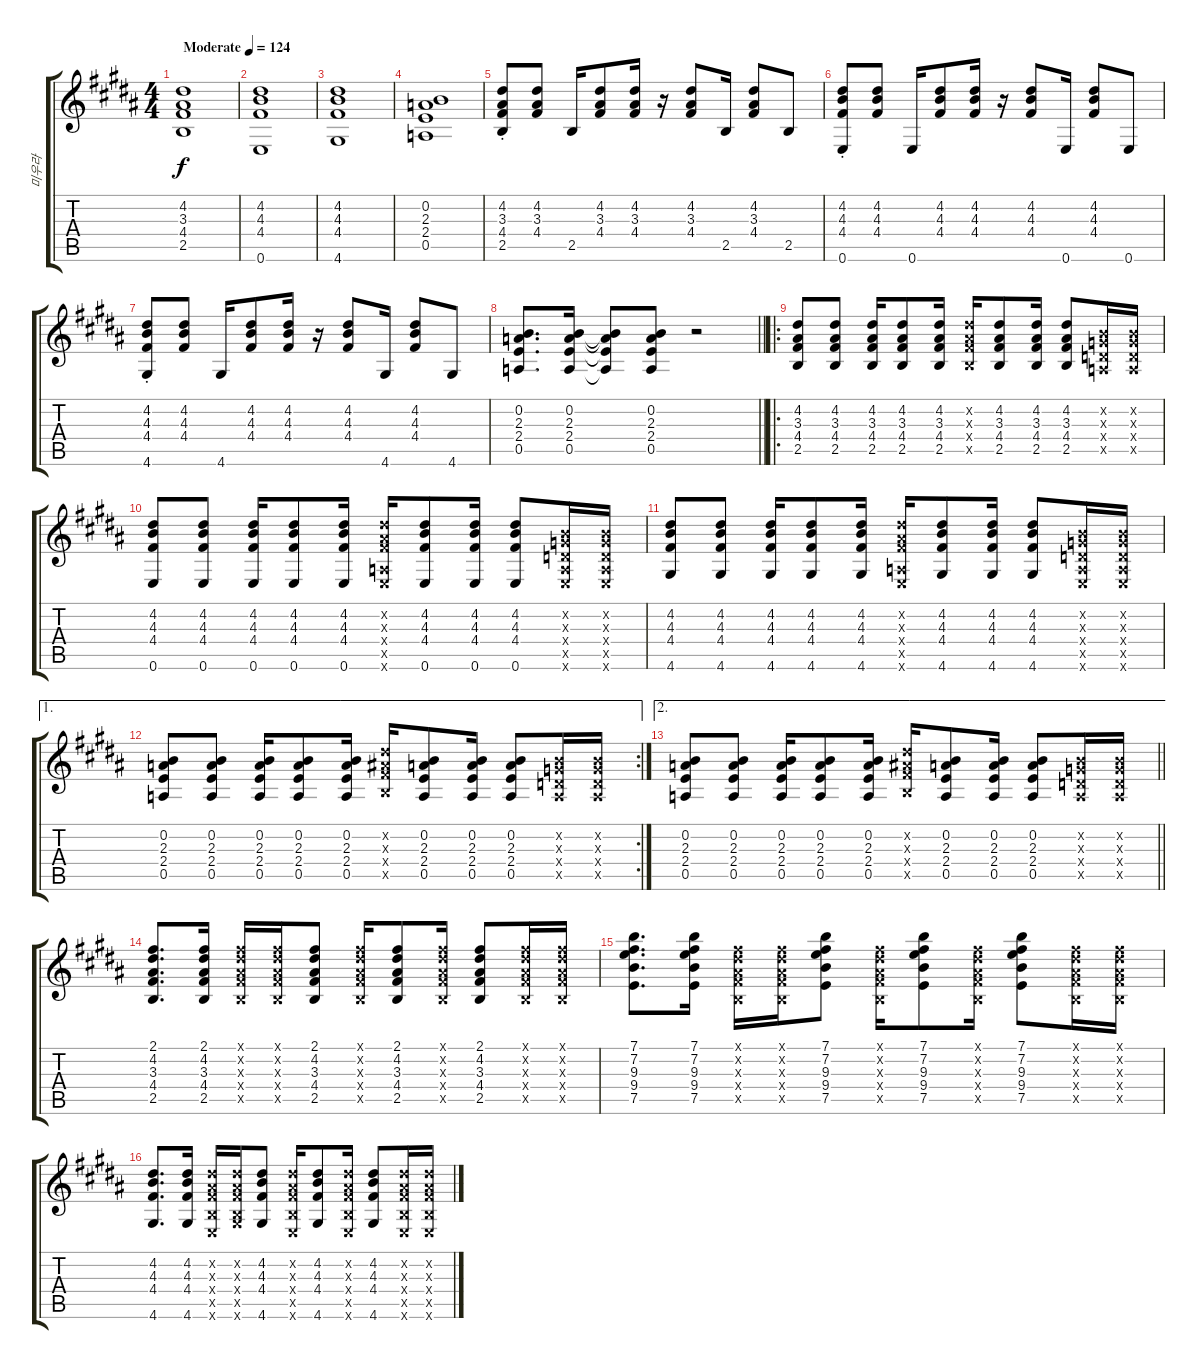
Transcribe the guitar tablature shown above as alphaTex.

\track ("미우라" "미우라") {instrument acousticguitarsteel}
\staff {score tabs}
\tuning (E4 B3 G3 D3 A2 E2) {hide}
\ts (4 4)
\tempo (124 "Moderate")
\clef g2
\ks b
(4.2 3.3 4.4 2.5).1{dy f volume 10 instrument acousticguitarnylon} |
(4.2 4.3 4.4 0.6).1 |
(4.2 4.3 4.4 4.6).1 |
(0.2 2.3 2.4 0.5).1 |
(4.2{st} 3.3{st} 4.4{st} 2.5{st}).8 (4.2 3.3 4.4).8 2.5.16 (4.2 3.3 4.4).8 (4.2 3.3 4.4).16 r.16 (4.2 3.3 4.4).8 2.5.16 (4.2 3.3 4.4).8 2.5.8 |
(4.2{st} 4.3{st} 4.4{st} 0.6{st}).8 (4.2 4.3 4.4).8 0.6.16 (4.2 4.3 4.4).8 (4.2 4.3 4.4).16 r.16 (4.2 4.3 4.4).8 0.6.16 (4.2 4.3 4.4).8 0.6.8 |
(4.2{st} 4.3{st} 4.4{st} 4.6{st}).8 (4.2 4.3 4.4).8 4.6.16 (4.2 4.3 4.4).8 (4.2 4.3 4.4).16 r.16 (4.2 4.3 4.4).8 4.6.16 (4.2 4.3 4.4).8 4.6.8 |
\barLineRight lightlight
(0.2 2.3 2.4 0.5).8{d} (0.2 2.3 2.4 0.5).16 (0.2{t} 2.3{t} 2.4{t} 0.5{t}).8 (0.2 2.3 2.4 0.5).8 r.2 |
\ro
(4.2 3.3 4.4 2.5).8{instrument acousticguitarsteel} (4.2 3.3 4.4 2.5).8 (4.2 3.3 4.4 2.5).16 (4.2 3.3 4.4 2.5).8 (4.2 3.3 4.4 2.5).16 (4.2{x} 3.3{x} 4.4{x} 2.5{x}).16 (4.2 3.3 4.4 2.5).8 (4.2 3.3 4.4 2.5).16 (4.2 3.3 4.4 2.5).8 (0.2{x} 0.3{x} 0.4{x} 0.5{x}).16 (0.2{x} 0.3{x} 0.4{x} 0.5{x}).16 |
(4.2 4.3 4.4 0.6).8 (4.2 4.3 4.4 0.6).8 (4.2 4.3 4.4 0.6).16 (4.2 4.3 4.4 0.6).8 (4.2 4.3 4.4 0.6).16 (4.2{x} 3.3{x} 4.4{x} 0.5{x} 0.6{x}).16 (4.2 4.3 4.4 0.6).8 (4.2 4.3 4.4 0.6).16 (4.2 4.3 4.4 0.6).8 (0.2{x} 0.3{x} 0.4{x} 0.5{x} 0.6{x}).16 (0.2{x} 0.3{x} 0.4{x} 0.5{x} 0.6{x}).16 |
(4.2 4.3 4.4 4.6).8 (4.2 4.3 4.4 4.6).8 (4.2 4.3 4.4 4.6).16 (4.2 4.3 4.4 4.6).8 (4.2 4.3 4.4 4.6).16 (4.2{x} 3.3{x} 4.4{x} 0.5{x} 0.6{x}).16 (4.2 4.3 4.4 4.6).8 (4.2 4.3 4.4 4.6).16 (4.2 4.3 4.4 4.6).8 (0.2{x} 0.3{x} 0.4{x} 0.5{x} 0.6{x}).16 (0.2{x} 0.3{x} 0.4{x} 0.5{x} 0.6{x}).16 |
\ae 1
\rc 2
(0.2 2.3 2.4 0.5).8 (0.2 2.3 2.4 0.5).8 (0.2 2.3 2.4 0.5).16 (0.2 2.3 2.4 0.5).8 (0.2 2.3 2.4 0.5).16 (4.2{x} 3.3{x} 4.4{x} 2.5{x}).16 (0.2 2.3 2.4 0.5).8 (0.2 2.3 2.4 0.5).16 (0.2 2.3 2.4 0.5).8 (0.2{x} 0.3{x} 0.4{x} 0.5{x}).16 (0.2{x} 0.3{x} 0.4{x} 0.5{x}).16 |
\ae 2
\barLineRight lightlight
(0.2 2.3 2.4 0.5).8 (0.2 2.3 2.4 0.5).8 (0.2 2.3 2.4 0.5).16 (0.2 2.3 2.4 0.5).8 (0.2 2.3 2.4 0.5).16 (4.2{x} 3.3{x} 4.4{x} 2.5{x}).16 (0.2 2.3 2.4 0.5).8 (0.2 2.3 2.4 0.5).16 (0.2 2.3 2.4 0.5).8 (0.2{x} 0.3{x} 0.4{x} 0.5{x}).16 (0.2{x} 0.3{x} 0.4{x} 0.5{x}).16 |
(2.1 4.2 3.3 4.4 2.5).8{d} (2.1 4.2 3.3 4.4 2.5).16 (2.1{x} 4.2{x} 3.3{x} 4.4{x} 2.5{x}).16 (2.1{x} 4.2{x} 3.3{x} 4.4{x} 2.5{x}).16 (2.1 4.2 3.3 4.4 2.5).8 (2.1{x} 4.2{x} 3.3{x} 4.4{x} 2.5{x}).16 (2.1 4.2 3.3 4.4 2.5).8 (2.1{x} 4.2{x} 3.3{x} 4.4{x} 2.5{x}).16 (2.1 4.2 3.3 4.4 2.5).8 (2.1{x} 4.2{x} 3.3{x} 4.4{x} 2.5{x}).16 (2.1{x} 4.2{x} 3.3{x} 4.4{x} 2.5{x}).16 |
(7.1 7.2 9.3 9.4 7.5).8{d} (7.1 7.2 9.3 9.4 7.5).16 (2.1{x} 4.2{x} 3.3{x} 4.4{x} 2.5{x}).16 (2.1{x} 4.2{x} 3.3{x} 4.4{x} 2.5{x}).16 (7.1 7.2 9.3 9.4 7.5).8 (2.1{x} 4.2{x} 3.3{x} 4.4{x} 2.5{x}).16 (7.1 7.2 9.3 9.4 7.5).8 (2.1{x} 4.2{x} 3.3{x} 4.4{x} 2.5{x}).16 (7.1 7.2 9.3 9.4 7.5).8 (2.1{x} 4.2{x} 3.3{x} 4.4{x} 2.5{x}).16 (2.1{x} 4.2{x} 3.3{x} 4.4{x} 2.5{x}).16 |
(4.2 4.3 4.4 4.6).8{d} (4.2 4.3 4.4 4.6).16 (4.2{x} 3.3{x} 4.4{x} 2.5{x} 0.6{x}).16 (4.2{x} 3.3{x} 4.4{x} 2.5{x} 4.6{x}).16 (4.2 4.3 4.4 4.6).8 (4.2{x} 3.3{x} 4.4{x} 2.5{x} 0.6{x}).16 (4.2 4.3 4.4 4.6).8 (4.2{x} 3.3{x} 4.4{x} 2.5{x} 0.6{x}).16 (4.2 4.3 4.4 4.6).8 (4.2{x} 3.3{x} 4.4{x} 2.5{x} 0.6{x}).16 (4.2{x} 3.3{x} 4.4{x} 2.5{x} 0.6{x}).16
